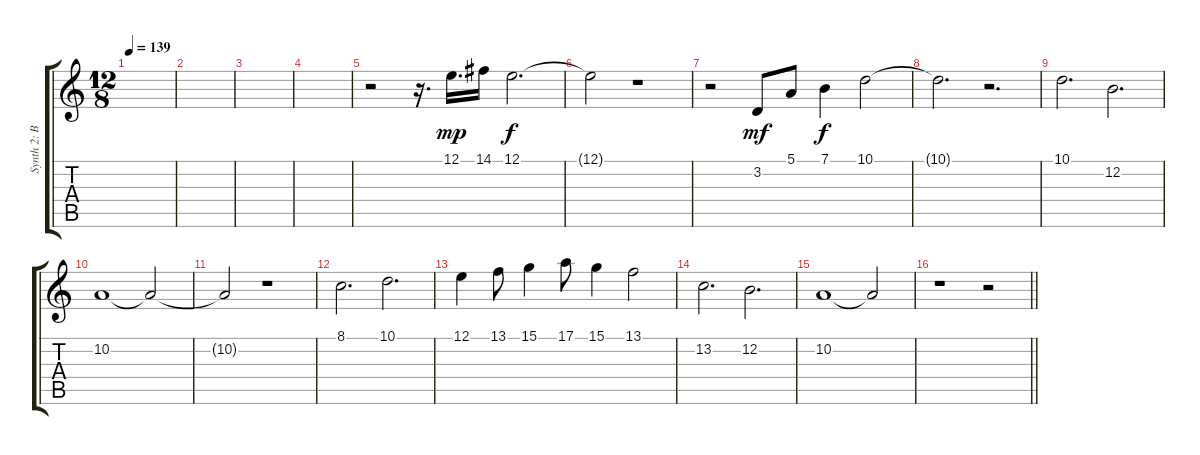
\track ("Synth 2: Barry Radman" "Synth 2: B") {instrument lead2sawtooth}
\staff {score tabs}
\tuning (E4 B3 G3 D3 A2 E2) {hide}
\ts (12 8)
\tempo 139
\clef g2
\ks c
|
|
|
|
r.2 r.16{d} 12.1.16{d dy mp} 14.1.16 12.1.2{d dy f} |
12.1{t}.2 r.1 |
r.2 3.2.8{dy mf} 5.1.8 7.1.4{dy f} 10.1.2 |
10.1{t}.2{d} r.2{d} |
10.1.2{d} 12.2.2{d} |
10.2.1 10.2{t}.2 |
10.2{t}.2 r.1 |
8.1.2{d} 10.1.2{d} |
12.1.4 13.1.8 15.1.4 17.1.8 15.1.4 13.1.2 |
13.2.2{d} 12.2.2{d} |
10.2.1 10.2{t}.2 |
\barLineRight lightlight
r.1 r.2
